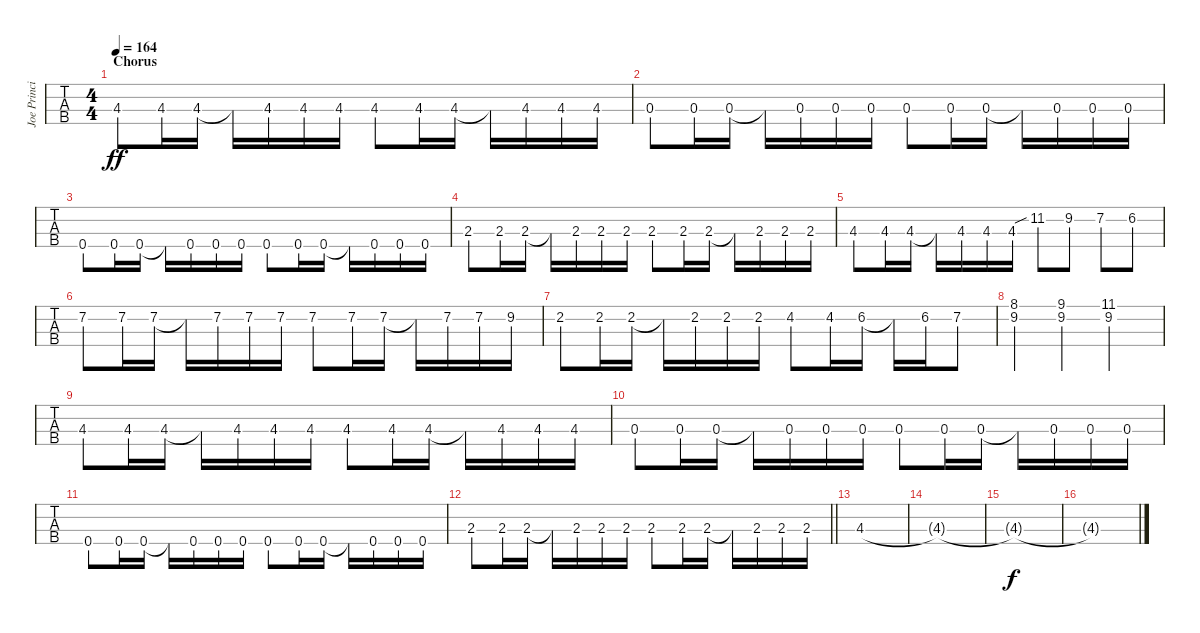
\track ("Joe Principe - Bass" "Joe Princi") {instrument electricbassfinger}
\staff {tabs}
\tuning (Gb2 Db2 Ab1 Eb1) {hide}
\ts (4 4)
\section ("" "Chorus")
\tempo 164
\clef f4
\ks eb
4.3.8{dy ff} 4.3.16 4.3.16 4.3{t}.16 4.3.16 4.3.16 4.3.16 4.3.8 4.3.16 4.3.16 4.3{t}.16 4.3.16 4.3.16 4.3.16 |
0.3.8 0.3.16 0.3.16 0.3{t}.16 0.3.16 0.3.16 0.3.16 0.3.8 0.3.16 0.3.16 0.3{t}.16 0.3.16 0.3.16 0.3.16 |
0.4.8 0.4.16 0.4.16 0.4{t}.16 0.4.16 0.4.16 0.4.16 0.4.8 0.4.16 0.4.16 0.4{t}.16 0.4.16 0.4.16 0.4.16 |
2.3.8 2.3.16 2.3.16 2.3{t}.16 2.3.16 2.3.16 2.3.16 2.3.8 2.3.16 2.3.16 2.3{t}.16 2.3.16 2.3.16 2.3.16 |
4.3.8 4.3.16 4.3.16 4.3{t}.16 4.3.16 4.3.16 4.3.16 11.2{sib}.8 9.2.8 7.2.8 6.2.8 |
7.2.8 7.2.16 7.2.16 7.2{t}.16 7.2.16 7.2.16 7.2.16 7.2.8 7.2.16 7.2.16 7.2{t}.16 7.2.16 7.2.16 9.2.16 |
2.2.8 2.2.16 2.2.16 2.2{t}.16 2.2.16 2.2.16 2.2.16 4.2.8 4.2.16 6.2.16 6.2{t}.16 6.2.16 7.2.8 |
(8.1 9.2).4 (9.1 9.2).4 (11.1 9.2).2 |
4.3.8 4.3.16 4.3.16 4.3{t}.16 4.3.16 4.3.16 4.3.16 4.3.8 4.3.16 4.3.16 4.3{t}.16 4.3.16 4.3.16 4.3.16 |
0.3.8 0.3.16 0.3.16 0.3{t}.16 0.3.16 0.3.16 0.3.16 0.3.8 0.3.16 0.3.16 0.3{t}.16 0.3.16 0.3.16 0.3.16 |
0.4.8 0.4.16 0.4.16 0.4{t}.16 0.4.16 0.4.16 0.4.16 0.4.8 0.4.16 0.4.16 0.4{t}.16 0.4.16 0.4.16 0.4.16 |
\barLineRight lightlight
2.3.8 2.3.16 2.3.16 2.3{t}.16 2.3.16 2.3.16 2.3.16 2.3.8 2.3.16 2.3.16 2.3{t}.16 2.3.16 2.3.16 2.3.16 |
4.3.1 |
4.3{t}.1 |
4.3{t}.1{dy f} |
4.3{t}.1
